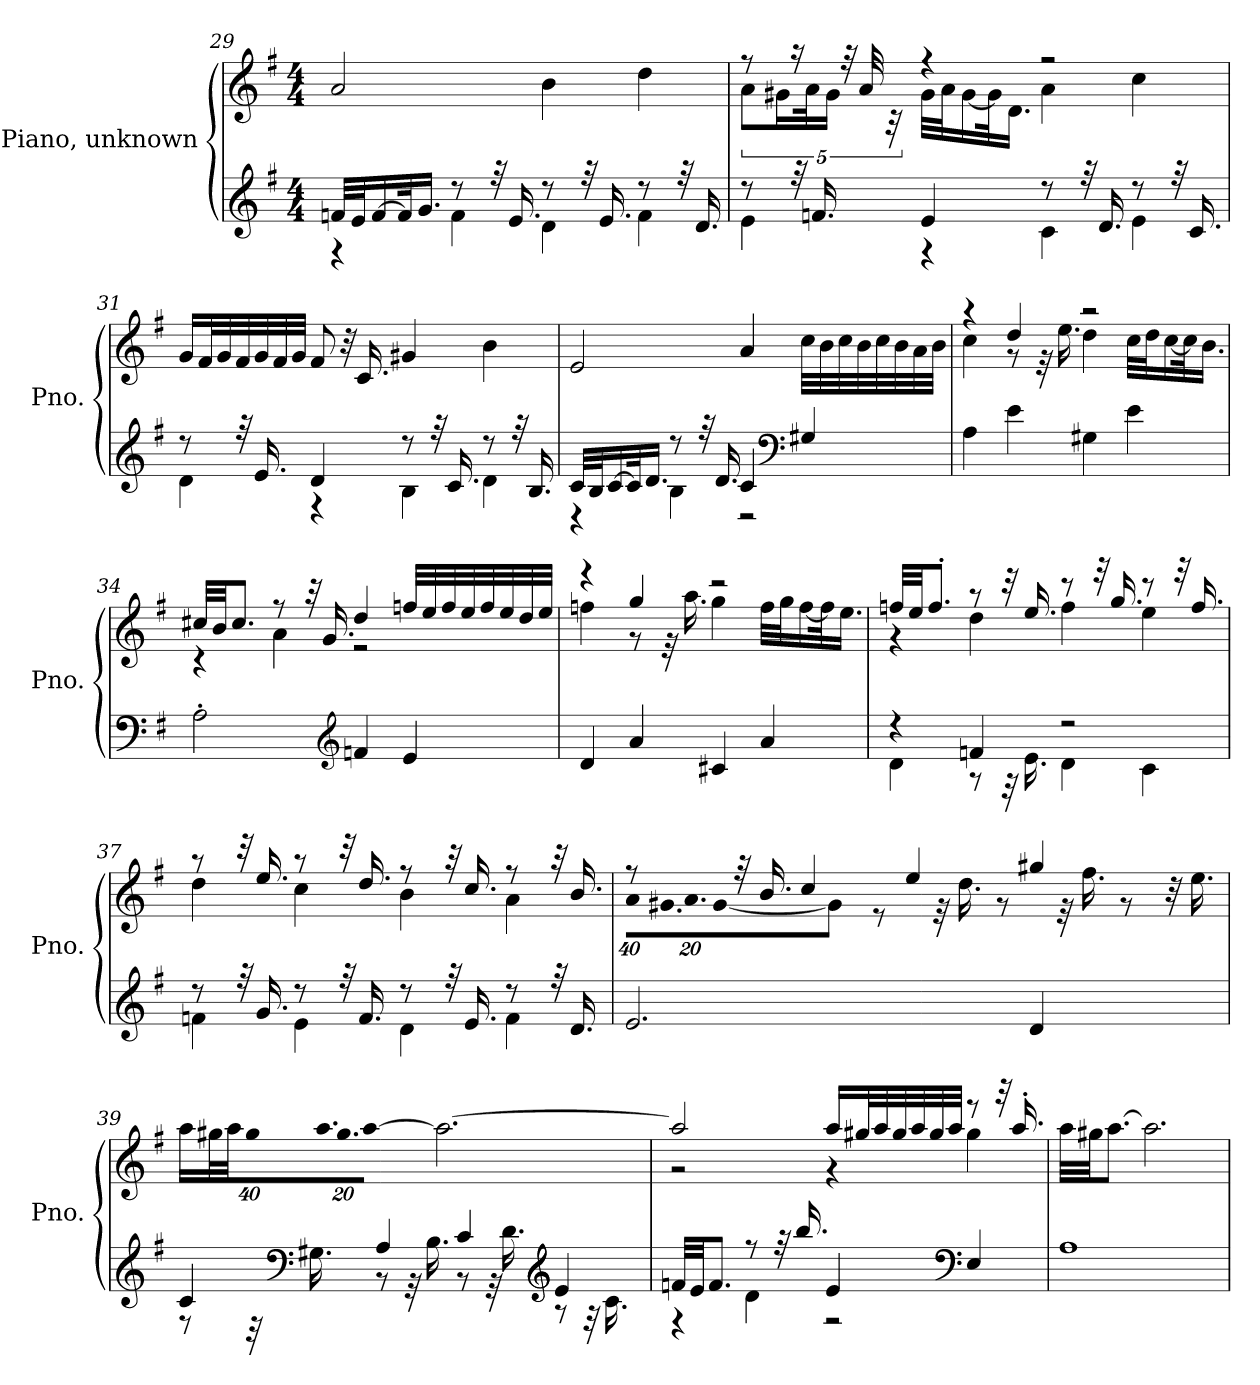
**kern	**kern
*part1	*part1
*staff2	*staff1
*I"Piano, unknown	*
*I'Pno.	*
*clefG2	*clefG2
*k[f#]	*k[f#]
*M4/4	*M4/4
=29	=29
*^	*
32fn/LLL	4r	2a/
32e/J	.	.
[16f/	.	.
32f/K]	.	.
16.g/JJ	.	.
8r	4f\	.
32r	.	.
16.e/	.	.
8r	4d\	4b\
32r	.	.
16.e/	.	.
8r	4f\	4dd\
32r	.	.
16.d/	.	.
!!LO:PB:g=z
=30	=30	=30
*	*	*^
8r	4e\	8r	10a\L
.	.	.	20g#X\L
32r	.	16r	.
.	.	.	40a\K
16.fn/	.	.	.
.	.	.	20g#\JJ
.	.	32r	.
.	.	32a/	.
.	.	.	40r
4e/	4r	4r	32g#\LLL
.	.	.	32a\J
.	.	.	[16g#\
.	.	.	32g#\K]
.	.	.	16.d\JJ
8r	4c\	2r	4a\
32r	.	.	.
16.d/	.	.	.
8r	4e\	.	4cc\
32r	.	.	.
16.c/	.	.	.
*	*	*v	*v
=31	=31	=31
8r	4d\	16g/LL
.	.	32f#/L
.	.	32g/
32r	.	32f#/
16.e/	.	32g/
.	.	32f#/
.	.	32g/JJJ
4d/	4r	8f#/
.	.	32r
.	.	16.c/
8r	4B\	4g#X/
32r	.	.
16.c/	.	.
8r	4d\	4b\
32r	.	.
16.B/	.	.
!!LO:LB:g=z
=32	=32	=32
32c/LLL	4r	2e/
32B/J	.	.
[16c/	.	.
32c/K]	.	.
16.d/JJ	.	.
8r	4B\	.
32r	.	.
16.d/	.	.
4c/	2r	4a/
*clefF4	*	*
4G#X/	.	32cc\LLL
.	.	32b\
.	.	32cc\
.	.	32b\
.	.	32cc\
.	.	32b\
.	.	32a\
.	.	32b\JJJ
*v	*v	*
=33	=33
*	*^
4A\	4r	4cc\
4e\	4dd/	8r
.	.	32r
.	.	16.ee\
4G#X\	2r	4dd\
4e\	.	32cc\LLL
.	.	32dd\J
.	.	[16cc\
.	.	32cc\K]
.	.	16.b\JJ
!!LO:LB:g=z	!!
=34	=34	=34
2A'\	32cc#X/LLL	4r
.	32b/JJ	.
.	8.cc#/J	.
.	8r	4a\
.	32r	.
.	16.g/	.
*clefG2	*	*
4fn/	4dd/	2r
4e/	32ffn/LLL	.
.	32ee/	.
.	32ff/	.
.	32ee/	.
.	32ff/	.
.	32ee/	.
.	32dd/	.
.	32ee/JJJ	.
=35	=35	=35
4d/	4r	4ffn\
4a/	4gg/	8r
.	.	32r
.	.	16.aa\
4c#X/	2r	4gg\
4a/	.	32ff\LLL
.	.	32gg\J
.	.	[16ff\
.	.	32ff\K]
.	.	16.ee\JJ
=36	=36	=36
*^	*	*
4r	4d\	32ffn/LLL	4r
.	.	32ee/JJ	.
.	.	8.ff'/J	.
4fn/	8r	8r	4dd\
.	32r	32r	.
.	16.e\	16.ee/	.
2r	4d\	8r	4ff\
.	.	32r	.
.	.	16.gg/	.
.	4c\	8r	4ee\
.	.	32r	.
.	.	16.ff/	.
!!LO:LB:g=z	!!
=37	=37	=37	=37
8r	4fn\	8r	4dd\
32r	.	32r	.
16.g/	.	16.ee/	.
8r	4e\	8r	4cc\
32r	.	32r	.
16.f/	.	16.dd/	.
8r	4d\	8r	4b\
32r	.	32r	.
16.e/	.	16.cc/	.
8r	4f\	8r	4a\
32r	.	32r	.
16.d/	.	16.b/	.
*v	*v	*	*
=38	=38	=38
*	*	*Xbrackettup
!	!	!LO:N:vis=32
2.e/	8r	640%23a\LLL
!	!	!LO:N:vis=64.
.	.	640%17g#X\L
!	!	!LO:N:vis=64.
.	.	640%17a\J
!	!	!LO:N:vis=32
.	.	[640%23g#\JJ
.	32r	8g#\J]
.	16.b/	.
.	4cc/	8r
.	.	32r
.	.	16.dd\
.	4ee/	8r
.	.	32r
.	.	16.ff#\
4d/	4gg#X/	8r
.	.	32r
.	.	16.ee\
*	*v	*v
!!LO:LB:g=z
=39	=39
*^	*
4c/	8r	16aa\LL
.	.	32gg#X\L
.	.	32aa\
!	!	!LO:N:vis=32
.	32r	640%23gg#\
*clefF4	*	*
.	16.G#X\	.
!	!	!LO:N:vis=64.
.	.	640%17aa\L
!	!	!LO:N:vis=64.
.	.	640%17gg#\J
!	!	!LO:N:vis=32
.	.	[640%23aa\JJJ
4A/	8r	2.aa\_
.	32r	.
.	16.B\	.
4c/	8r	.
.	32r	.
.	16.d\	.
*clefG2	*	*
4e/	8r	.
.	32r	.
.	16.c\	.
=40	=40	=40
*	*	*^
32fn/LLL	4r	2aa/]	2r
32e/JJ	.	.	.
8.f/J	.	.	.
8r	4d\	.	.
32r	.	.	.
16.bb/	.	.	.
4e/	2r	16aa/LL	4r
.	.	32gg#X/L	.
.	.	32aa/	.
.	.	32gg#/	.
.	.	32aa/	.
.	.	32gg#/	.
.	.	32aa/JJJ	.
*clefF4	*	*	*
4E/	.	8r	4gg#\
.	.	32r	.
.	.	16.aa'/	.
*v	*v	*	*
*	*v	*v
!!LO:LB:g=z
=41	=41
1A	32aa\LLL
.	32gg#X\JJ
.	[8.aa\J
.	2.aa\]
=	=
*-	*-
